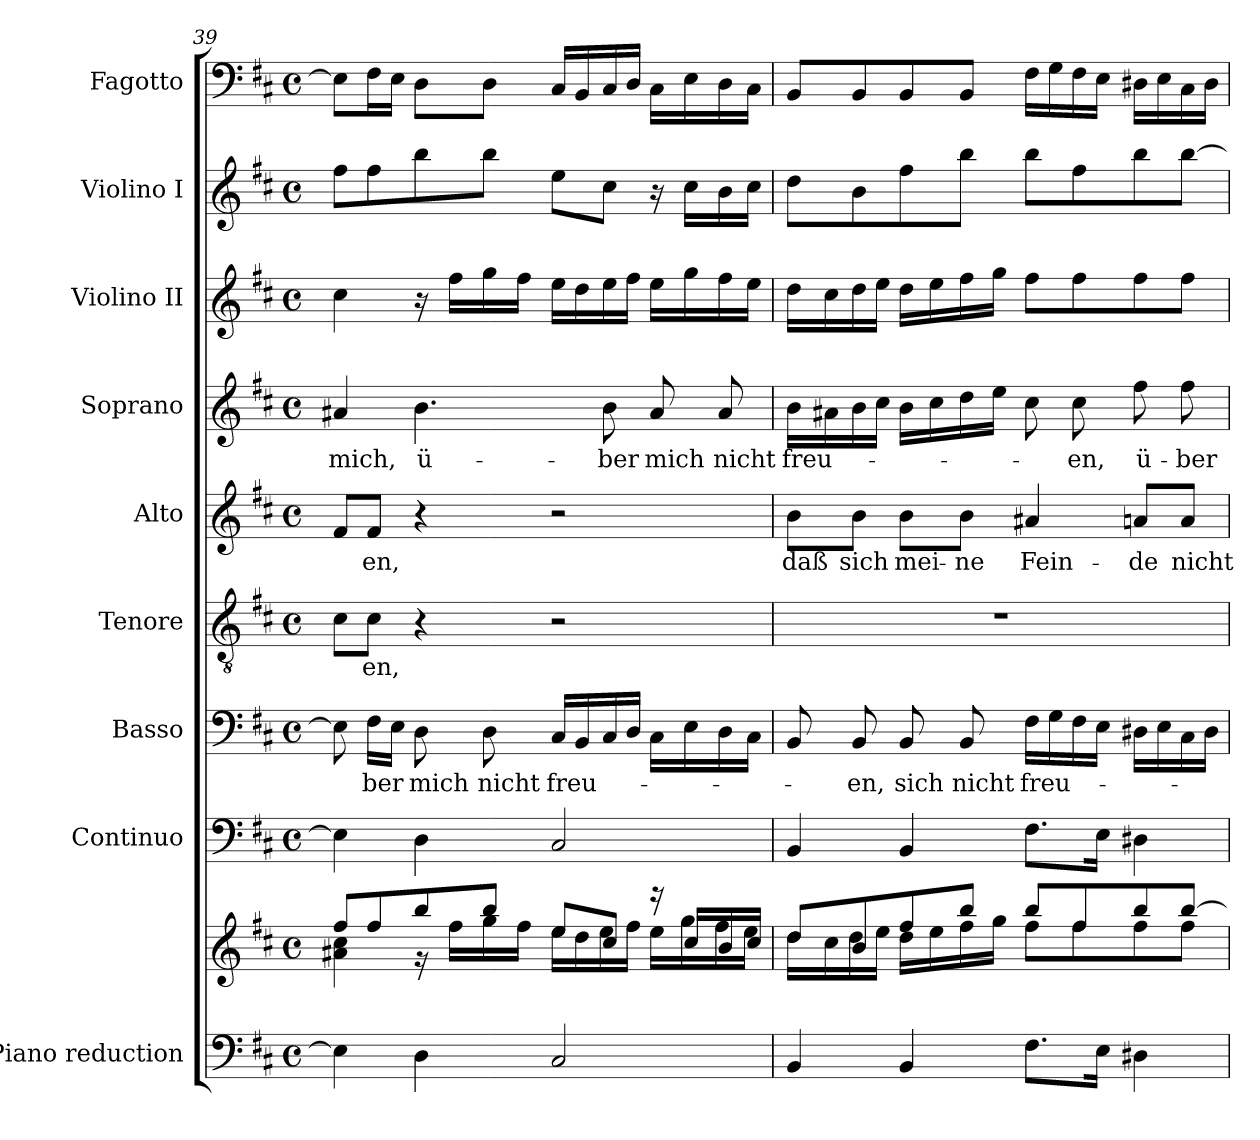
**kern	**kern	**kern	**kern	**text	**kern	**text	**kern	**text	**kern	**text	**kern	**kern	**kern
*part9	*part9	*part8	*part7	*part7	*part6	*part6	*part5	*part5	*part4	*part4	*part3	*part2	*part1
*staff10	*staff9	*staff8	*staff7	*staff7	*staff6	*staff6	*staff5	*staff5	*staff4	*staff4	*staff3	*staff2	*staff1
*I"Piano reduction	*	*I"Continuo	*I"Basso	*	*I"Tenore	*	*I"Alto	*	*I"Soprano	*	*I"Violino II	*I"Violino I	*I"Fagotto
*I'Pno	*	*	*	*	*	*	*	*	*	*	*I'Vln	*I'Vln	*
*clefF4	*clefG2	*clefF4	*clefF4	*	*clefGv2	*	*clefG2	*	*clefG2	*	*clefG2	*clefG2	*clefF4
*k[f#c#]	*k[f#c#]	*k[f#c#]	*k[f#c#]	*	*k[f#c#]	*	*k[f#c#]	*	*k[f#c#]	*	*k[f#c#]	*k[f#c#]	*k[f#c#]
*M4/4	*M4/4	*M4/4	*M4/4	*	*M4/4	*	*M4/4	*	*M4/4	*	*M4/4	*M4/4	*M4/4
*met(c)	*met(c)	*met(c)	*met(c)	*	*met(c)	*	*met(c)	*	*met(c)	*	*met(c)	*met(c)	*met(c)
=39	=39	=39	=39	=39	=39	=39	=39	=39	=39	=39	=39	=39	=39
*	*^	*	*	*	*	*	*	*	*	*	*	*	*
!	!	!	!	!	!	!	!	!	!	!	!LO:LY:b	!	!	!
4E\]	8ff#/L	4a#X!\ 4cc#\	4E\]	8E\]	.	8c#\L	.	8f#/L	.	4a#X/	mich,	4cc#\	8ff#\L	8E\L]
!	!	!	!	!	!LO:LY:b	!	!LO:LY:b	!	!LO:LY:b	!	!	!	!	!
.	8ff#/	.	.	16F#\LL	ber	8c#\J	-en,	8f#/J	-en,	.	.	.	8ff#\	16F#\L
.	.	.	.	16E\JJ	.	.	.	.	.	.	.	.	.	16E\JJ
!	!	!	!	!	!LO:LY:b	!	!	!	!	!	!LO:LY:b	!	!	!
4D\	8bb/	16r	4D\	8D\	mich	4r	.	4r	.	4.b\	ü-	16r	8bb\	8D\L
.	.	16ff#\LL	.	.	.	.	.	.	.	.	.	16ff#\LL	.	.
!	!	!	!	!	!LO:LY:b	!	!	!	!	!	!	!	!	!
.	8bb/J	16gg\	.	8D\	nicht	.	.	.	.	.	.	16gg\	8bb\J	8D\J
.	.	16ff#\JJ	.	.	.	.	.	.	.	.	.	16ff#\JJ	.	.
!	!	!	!	!	!LO:LY:b	!	!	!	!	!	!	!	!	!
2C#/	8ee/L	16ee\LL	2C#/	16C#/LL	freu-	2r	.	2r	.	.	.	16ee\LL	8ee\L	16C#/LL
.	.	16dd\	.	16BB/	.	.	.	.	.	.	.	16dd\	.	16BB/
!	!	!	!	!	!	!	!	!	!	!	!LO:LY:b	!	!	!
.	8cc#/J	16ee\	.	16C#/	.	.	.	.	.	8b\	-ber	16ee\	8cc#\J	16C#/
.	.	16ff#\JJ	.	16D/JJ	.	.	.	.	.	.	.	16ff#\JJ	.	16D/JJ
!	!	!	!	!	!	!	!	!	!	!	!LO:LY:b	!	!	!
.	16r	16ee\LL	.	16C#\LL	.	.	.	.	.	8a#/	mich	16ee\LL	16r	16C#\LL
.	16cc#/LL	16gg\	.	16E\	.	.	.	.	.	.	.	16gg\	16cc#\LL	16E\
!	!	!	!	!	!	!	!	!	!	!	!LO:LY:b	!	!	!
.	16b/	16ff#\	.	16D\	.	.	.	.	.	8a#/	nicht	16ff#\	16b\	16D\
.	16cc#/JJ	16ee\JJ	.	16C#\JJ	.	.	.	.	.	.	.	16ee\JJ	16cc#\JJ	16C#\JJ
=40	=40	=40	=40	=40	=40	=40	=40	=40	=40	=40	=40	=40	=40	=40
!	!	!	!	!	!	!	!	!	!LO:LY:b	!	!LO:LY:b	!	!	!
4BB/	8dd/L	16dd\LL	4BB/	8BB/	.	1r	.	8b\L	daß	16b\LL	freu-	16dd\LL	8dd\L	8BB/L
.	.	16cc#\	.	.	.	.	.	.	.	16a#X\	.	16cc#\	.	.
!	!	!	!	!	!LO:LY:b	!	!	!	!LO:LY:b	!	!	!	!	!
.	8b/	16dd\	.	8BB/	-en,	.	.	8b\J	sich	16b\	.	16dd\	8b\	8BB/
.	.	16ee\JJ	.	.	.	.	.	.	.	16cc#\JJ	.	16ee\JJ	.	.
!	!	!	!	!	!LO:LY:b	!	!	!	!LO:LY:b	!	!	!	!	!
4BB/	8ff#/	16dd\LL	4BB/	8BB/	sich	.	.	8b\L	mei-	16b\LL	.	16dd\LL	8ff#\	8BB/
.	.	16ee\	.	.	.	.	.	.	.	16cc#\	.	16ee\	.	.
!	!	!	!	!	!LO:LY:b	!	!	!	!LO:LY:b	!	!	!	!	!
.	8bb/J	16ff#\	.	8BB/	nicht	.	.	8b\J	ne	16dd\	.	16ff#\	8bb\J	8BB/J
.	.	16gg\JJ	.	.	.	.	.	.	.	16ee\JJ	.	16gg\JJ	.	.
!	!	!	!	!	!LO:LY:b	!	!	!	!LO:LY:b	!	!	!	!	!
8.F#\L	8bb/L	8ff#\L	8.F#\L	16F#\LL	freu-	.	.	4a#X/	Fein-	8cc#\	.	8ff#\L	8bb\L	16F#\LL
.	.	.	.	16G\	.	.	.	.	.	.	.	.	.	16G\
!	!	!	!	!	!	!	!	!	!	!	!LO:LY:b	!	!	!
.	8ff#/	8ff#\	.	16F#\	.	.	.	.	.	8cc#\	-en,	8ff#\	8ff#\	16F#\
16E\Jk	.	.	16E\Jk	16E\JJ	.	.	.	.	.	.	.	.	.	16E\JJ
!	!	!	!	!	!	!	!	!	!LO:LY:b	!	!LO:LY:b	!	!	!
4D#X\	8bb/	8ff#\	4D#X\	16D#X\LL	.	.	.	8an/L	de	8ff#\	ü-	8ff#\	8bb\	16D#X\LL
.	.	.	.	16E\	.	.	.	.	.	.	.	.	.	16E\
!	!	!	!	!	!	!	!	!	!LO:LY:b	!	!LO:LY:b	!	!	!
.	[8bb/J	8ff#\J	.	16C#\	.	.	.	8a/J	nicht	8ff#\	-ber	8ff#\J	[8bb\J	16C#\
.	.	.	.	16D#\JJ	.	.	.	.	.	.	.	.	.	16D#\JJ
*	*v	*v	*	*	*	*	*	*	*	*	*	*	*	*
=	=	=	=	=	=	=	=	=	=	=	=	=	=
*-	*-	*-	*-	*-	*-	*-	*-	*-	*-	*-	*-	*-	*-
